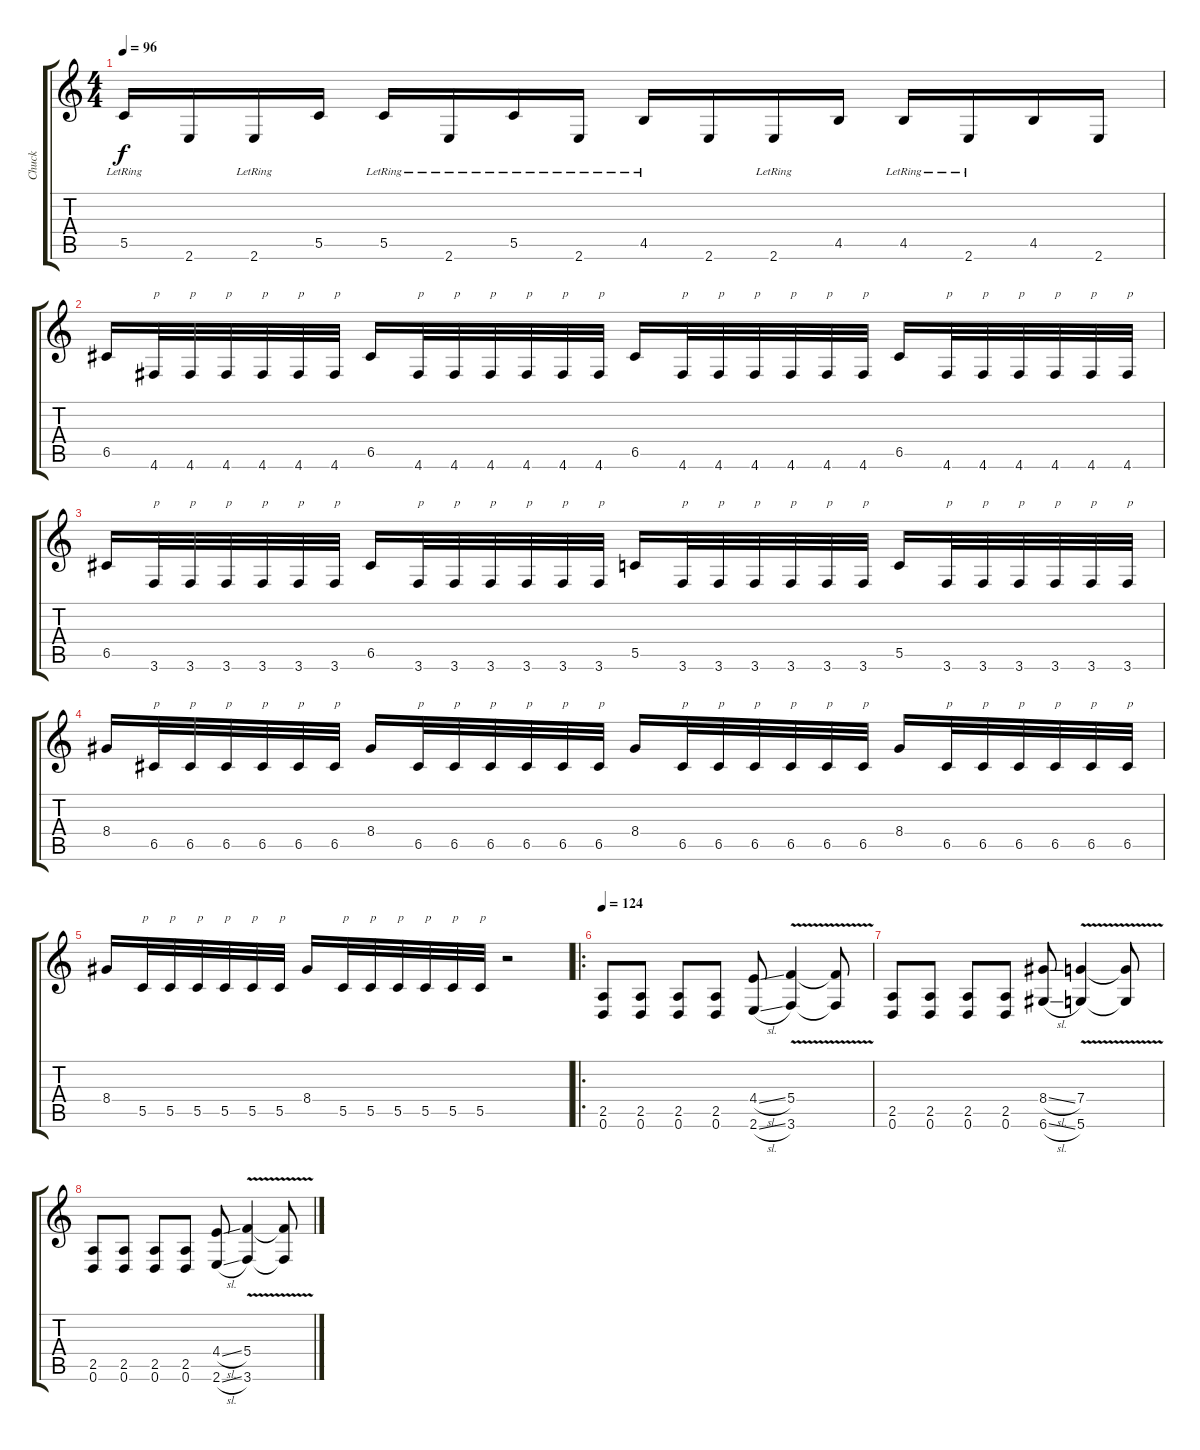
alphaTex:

\track ("Chuck" "Chuck") {instrument distortionguitar}
\staff {score tabs}
\tuning (D4 A3 F3 C3 G2 D2) {hide}
\ts (4 4)
\tempo 96
\clef g2
\ks c
5.5{lr}.16{dy f} 2.6.16 2.6{lr}.16 5.5.16 5.5{lr}.16 2.6{lr}.16 5.5{lr}.16 2.6{lr}.16 4.5{lr}.16 2.6.16 2.6{lr}.16 4.5.16 4.5{lr}.16 2.6{lr}.16 4.5.16 2.6.16 |
6.5.16 4.6.32{txt "p"} 4.6.32{txt "p"} 4.6.32{txt "p"} 4.6.32{txt "p"} 4.6.32{txt "p"} 4.6.32{txt "p"} 6.5.16 4.6.32{txt "p"} 4.6.32{txt "p"} 4.6.32{txt "p"} 4.6.32{txt "p"} 4.6.32{txt "p"} 4.6.32{txt "p"} 6.5.16 4.6.32{txt "p"} 4.6.32{txt "p"} 4.6.32{txt "p"} 4.6.32{txt "p"} 4.6.32{txt "p"} 4.6.32{txt "p"} 6.5.16 4.6.32{txt "p"} 4.6.32{txt "p"} 4.6.32{txt "p"} 4.6.32{txt "p"} 4.6.32{txt "p"} 4.6.32{txt "p"} |
6.5.16 3.6.32{txt "p"} 3.6.32{txt "p"} 3.6.32{txt "p"} 3.6.32{txt "p"} 3.6.32{txt "p"} 3.6.32{txt "p"} 6.5.16 3.6.32{txt "p"} 3.6.32{txt "p"} 3.6.32{txt "p"} 3.6.32{txt "p"} 3.6.32{txt "p"} 3.6.32{txt "p"} 5.5.16 3.6.32{txt "p"} 3.6.32{txt "p"} 3.6.32{txt "p"} 3.6.32{txt "p"} 3.6.32{txt "p"} 3.6.32{txt "p"} 5.5.16 3.6.32{txt "p"} 3.6.32{txt "p"} 3.6.32{txt "p"} 3.6.32{txt "p"} 3.6.32{txt "p"} 3.6.32{txt "p"} |
8.4.16 6.5.32{txt "p"} 6.5.32{txt "p"} 6.5.32{txt "p"} 6.5.32{txt "p"} 6.5.32{txt "p"} 6.5.32{txt "p"} 8.4.16 6.5.32{txt "p"} 6.5.32{txt "p"} 6.5.32{txt "p"} 6.5.32{txt "p"} 6.5.32{txt "p"} 6.5.32{txt "p"} 8.4.16 6.5.32{txt "p"} 6.5.32{txt "p"} 6.5.32{txt "p"} 6.5.32{txt "p"} 6.5.32{txt "p"} 6.5.32{txt "p"} 8.4.16 6.5.32{txt "p"} 6.5.32{txt "p"} 6.5.32{txt "p"} 6.5.32{txt "p"} 6.5.32{txt "p"} 6.5.32{txt "p"} |
8.4.16 5.5.32{txt "p"} 5.5.32{txt "p"} 5.5.32{txt "p"} 5.5.32{txt "p"} 5.5.32{txt "p"} 5.5.32{txt "p"} 8.4.16 5.5.32{txt "p"} 5.5.32{txt "p"} 5.5.32{txt "p"} 5.5.32{txt "p"} 5.5.32{txt "p"} 5.5.32{txt "p"} r.2 |
\ro
\tempo 124
(2.5 0.6).8 (2.5 0.6).8 (2.5 0.6).8 (2.5 0.6).8 (4.4{sl} 2.6{sl}).8 (5.4{v} 3.6{v}).4 (5.4{t} 3.6{t}).8 |
(2.5 0.6).8 (2.5 0.6).8 (2.5 0.6).8 (2.5 0.6).8 (8.4{sl} 6.6{sl}).8 (7.4{v} 5.6{v}).4 (7.4{t} 5.6{t}).8 |
(2.5 0.6).8 (2.5 0.6).8 (2.5 0.6).8 (2.5 0.6).8 (4.4{sl} 2.6{sl}).8 (5.4{v} 3.6{v}).4 (5.4{t} 3.6{t}).8
